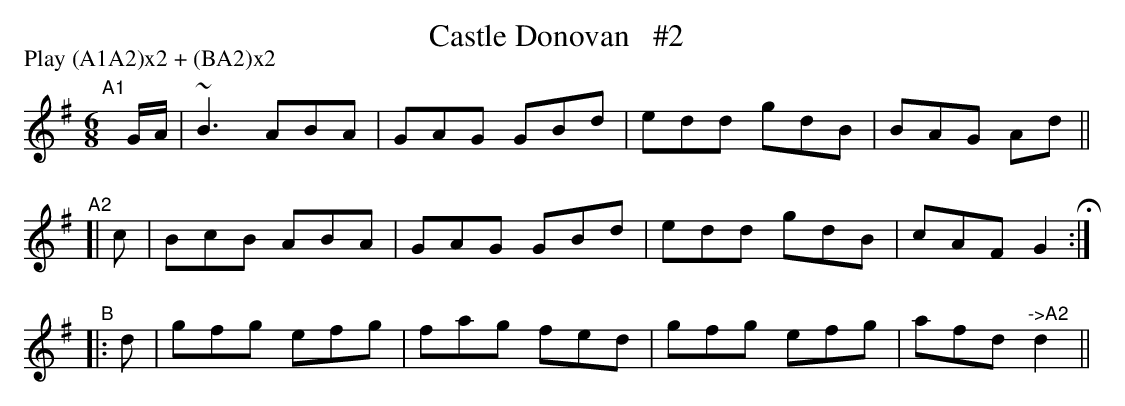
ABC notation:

X:1
T: Castle Donovan   #2
P: Play (A1A2)x2 + (BA2)x2
M: 6/8
L: 1/8
K: G
"^A1"[|] G/A/ | ~B3 ABA | GAG GBd | edd gdB | BAG Ad ||
"^A2"[| c | BcB ABA | GAG GBd | edd gdB | cAF G2 H:|
"^B" |: d | gfg efg | fag fed | gfg efg | afd "^->A2"d2 ||
